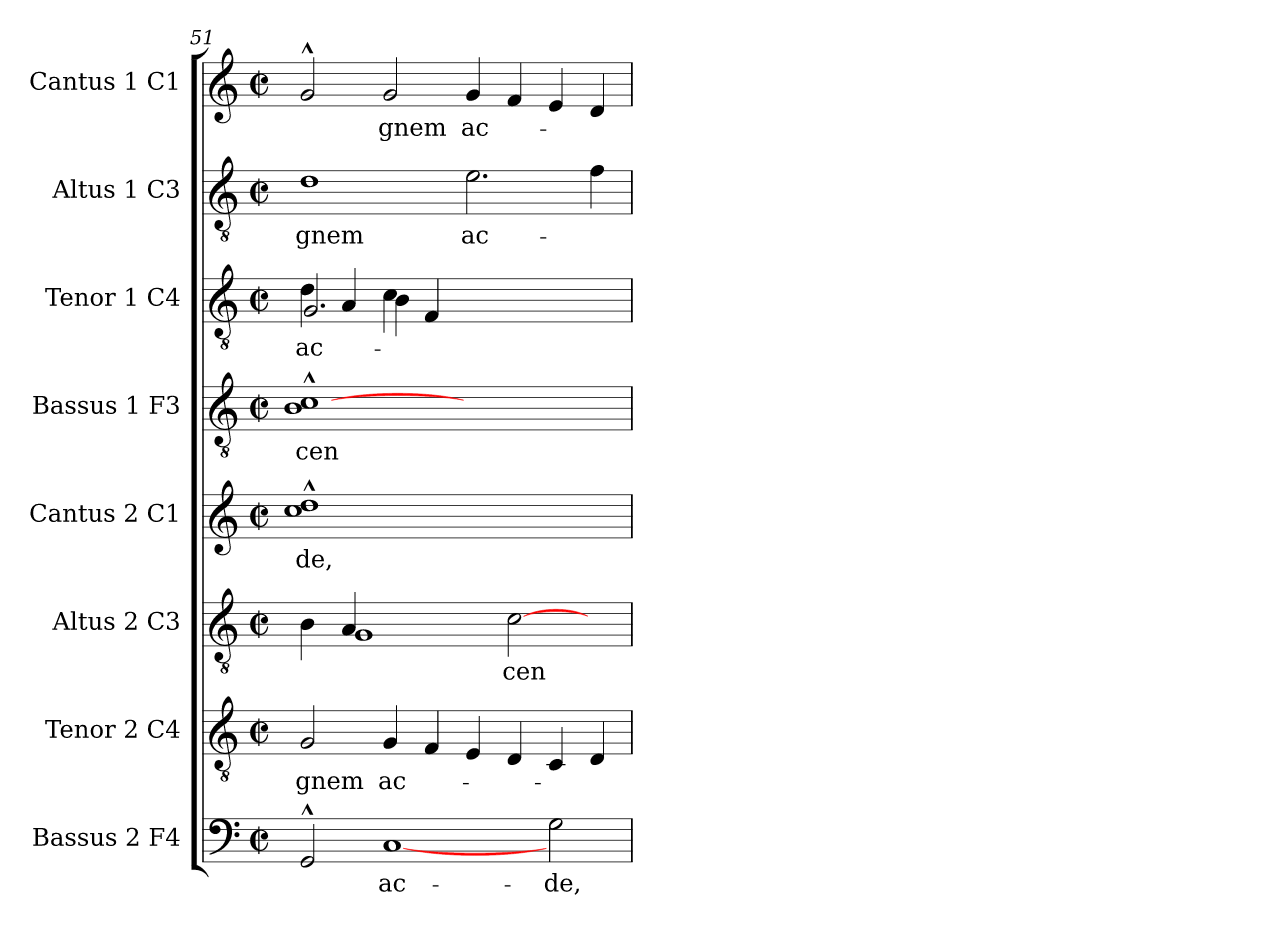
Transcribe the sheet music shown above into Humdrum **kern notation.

**kern	**text	**kern	**text	**kern	**text	**kern	**text	**kern	**text	**kern	**text	**kern	**text	**kern	**text
*part8	*part8	*part7	*part7	*part6	*part6	*part5	*part5	*part4	*part4	*part3	*part3	*part2	*part2	*part1	*part1
*staff8	*staff8	*staff7	*staff7	*staff6	*staff6	*staff5	*staff5	*staff4	*staff4	*staff3	*staff3	*staff2	*staff2	*staff1	*staff1
*I"Bassus 2  F4	*	*I"Tenor 2  C4	*	*I"Altus 2  C3	*	*I"Cantus 2  C1	*	*I"Bassus 1  F3	*	*I"Tenor 1  C4	*	*I"Altus 1  C3	*	*I"Cantus 1  C1	*
*I'B2	*	*I'T2	*	*I'A2	*	*I'C2	*	*I'B1	*	*I'T1	*	*I'A1	*	*I'C1	*
!!LO:PB:g=z
*clefF4	*	*clefGv2	*	*clefGv2	*	*clefG2	*	*clefGv2	*	*clefGv2	*	*clefGv2	*	*clefG2	*
*M2/2	*	*M2/2	*	*M2/2	*	*M2/2	*	*M2/2	*	*M2/2	*	*M2/2	*	*M2/2	*
*met(c|)	*	*met(c|)	*	*met(c|)	*	*met(c|)	*	*met(c|)	*	*met(c|)	*	*met(c|)	*	*met(c|)	*
=51	=51	=51	=51	=51	=51	=51	=51	=51	=51	=51	=51	=51	=51	=51	=51
!	!	!	!LO:LY:b:cj	!	!	!	!LO:LY:b:cj	!	!LO:LY:b:cj	!	!LO:LY:b:cj	!	!LO:LY:b:cj	!	!
*	*	*	*	*^	*	*	*	*	*	*^	*	*	*	*	*
*	*	*	*	*	*	*	*	*	*	*	*	*^	*	*	*	*	*
2GG^^</	.	2G/	-gnem	4ryy	4B\	.	1dd^^> 1cc^^>	-de,	1B^^> [>1c^^>	-cen-	4d\	2.G/	2ryy	ac-	1d	-gnem	2g^^</	.
.	.	.	.	4A/	1G	.	.	.	.	.	4A/	.	.	.	.	.	.	.
!	!LO:LY:b:cj	!	!LO:LY:b:cj	!	!	!	!	!	!	!	!	!	!	!	!	!	!	!LO:LY:b:cj
[<1C	ac-	4G/	ac-	4ryy	.	.	.	.	.	.	4c\	.	4B\	.	.	.	2g/	-gnem
.	.	4F/	.	1ryy	.	.	.	.	.	.	4F/	1ryy	1ryy	.	.	.	.	.
!	!	!	!	!	!	!	!	!	!	!	!	!	!	!	!	!LO:LY:b:cj	!	!LO:LY:b:cj
.	.	4E/	.	.	.	.	1ryy	.	1ryy	.	1ryy	.	.	.	2.e\	ac-	4g/	ac-
!	!	!	!	!	!	!LO:LY:b:cj	!	!	!	!	!	!	!	!	!	!	!	!
.	.	4D/	.	.	[>2c\	-cen-	.	.	.	.	.	.	.	.	.	.	4f/	.
!	!LO:LY:b:cj	!	!	!	!	!	!	!	!	!	!	!	!	!	!	!	!	!
2G\	-de,	4C/	.	.	.	.	.	.	.	.	.	.	.	.	.	.	4e/	.
.	.	4D/	.	4ryy	4ryy	.	.	.	.	.	.	4ryy	4ryy	.	4f\	.	4d/	.
*	*	*	*	*v	*v	*	*	*	*	*	*v	*v	*v	*	*	*	*	*
=	=	=	=	=	=	=	=	=	=	=	=	=	=	=	=
*-	*-	*-	*-	*-	*-	*-	*-	*-	*-	*-	*-	*-	*-	*-	*-
